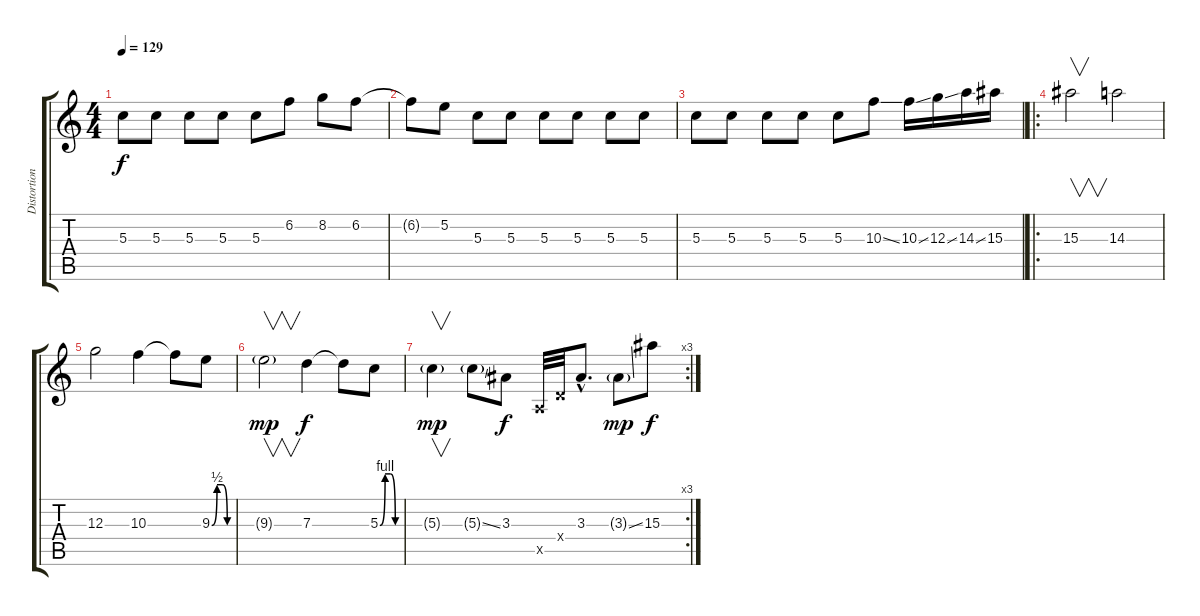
\track ("Distortion Guitar" "Distortion") {instrument distortionguitar}
\staff {score tabs}
\tuning (E4 B3 G3 D3 A2 E2) {hide}
\ts (4 4)
\tempo 129
\clef g2
\ks c
5.3.8{dy f} 5.3.8 5.3.8 5.3.8 5.3.8 6.2.8 8.2.8 6.2.8 |
6.2{t}.8 5.2.8 5.3.8 5.3.8 5.3.8 5.3.8 5.3.8 5.3.8 |
5.3.8 5.3.8 5.3.8 5.3.8 5.3.8 10.3{ss}.8 10.3{ss}.16 12.3{ss}.16 14.3{ss}.16 15.3.16 |
\ro
15.3.2{v} 14.3.2 |
12.3.2 10.3.4 10.3{t}.8 9.3{be (custom 0 0 15 2 30 2 45 0 60 0)}.8 |
9.3{g}.2{v dy mp} 7.3.4{dy f} 7.3{t}.8 5.3{be (custom 0 0 15 4 30 4 45 0 60 0)}.8 |
\rc 3
5.3{g}.4{v dy mp} 5.3{ss g}.8 3.3.8{dy f} 0.5{x}.32 0.4{x}.32 3.3{hac}.8{d} 3.3{ss g}.8{dy mp} 15.3.8{dy f}
